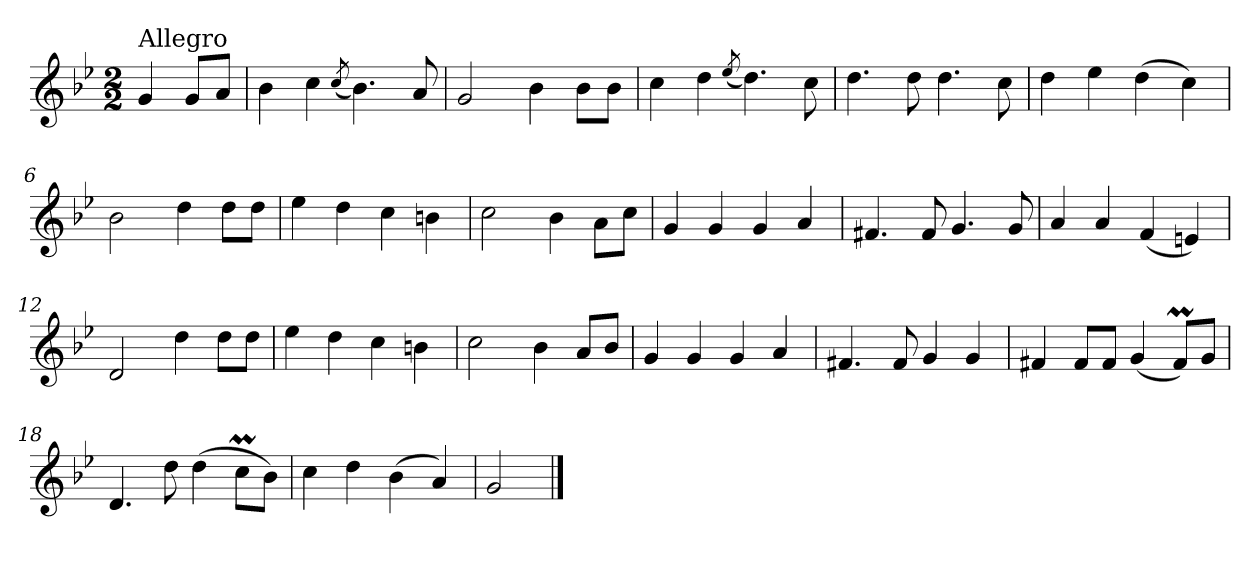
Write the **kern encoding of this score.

**kern
*part1
*staff1
*clefG2
*k[b-e-]
*B-:
*M2/2
=
!LO:TX:a:t=Allegro
4g/
8g/L
8a/J
=1
4b-\
4cc\
(<8qcc/
4.b-\)
8a/
=2
2g/
4b-\
8b-\L
8b-\J
=3
4cc\
4dd\
(<8qee-/
4.dd\)
8cc\
=4
4.dd\
8dd\
4.dd\
8cc\
!!LO:LB:g=z
=5
4dd\
4ee-\
(>4dd\
4cc\)
=6
2b-\
4dd\
8dd\L
8dd\J
=7
4ee-\
4dd\
4cc\
4bn\
=8
2cc\
4b-\
8a\L
8cc\J
=9
4g/
4g/
4g/
4a/
!!LO:LB:g=z
=10
4.f#X/
8f#/
4.g/
8g/
=11
4a/
4a/
(<4f/
4en/)
=12
2d/
4dd\
8dd\L
8dd\J
=13
4ee-\
4dd\
4cc\
4bn\
=14
2cc\
4b-\
8a/L
8b-/J
!!LO:LB:g=z
=15
4g/
4g/
4g/
4a/
=16
4.f#X/
8f#/
4g/
4g/
=17
4f#X/
8f#/L
8f#/J
(<4g/
8f#m/L)
8g/J
=18
4.d/
8dd\
(>4dd\
8ccM\L
8b-\J)
=19
4cc\
4dd\
(>4b-\
4a/)
!!LO:LB:g=z
=20
2g/
==
*-
